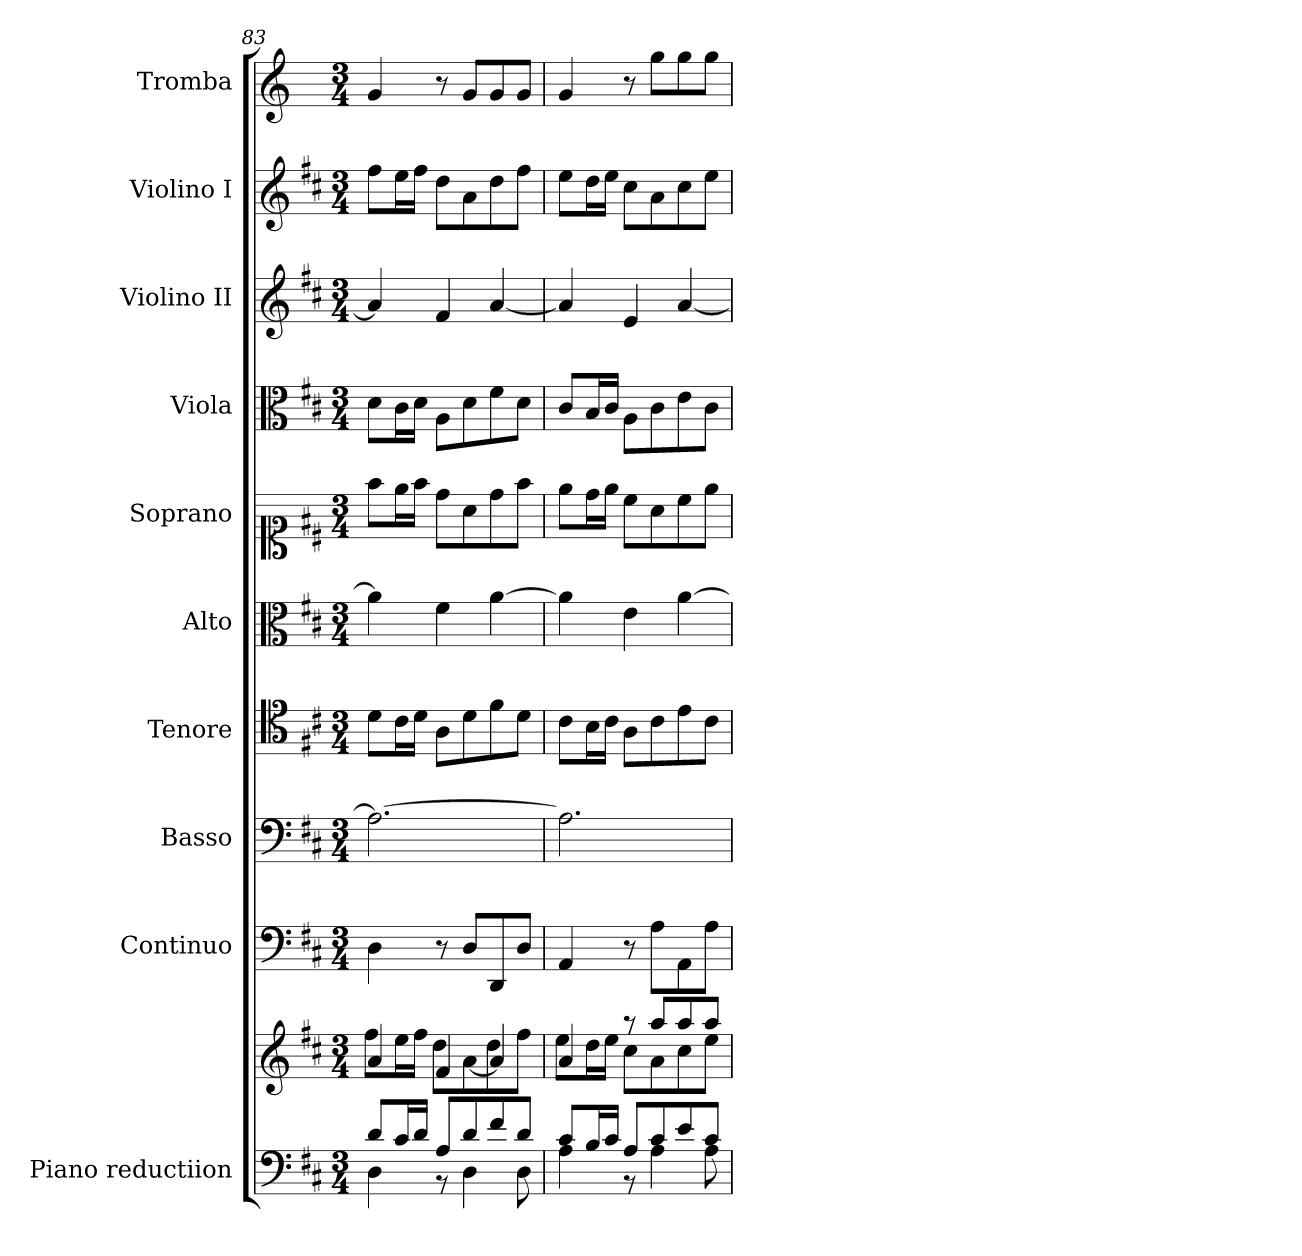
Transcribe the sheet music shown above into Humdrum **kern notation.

**kern	**kern	**kern	**kern	**kern	**kern	**kern	**kern	**kern	**kern	**kern
*part10	*part10	*part9	*part8	*part7	*part6	*part5	*part4	*part3	*part2	*part1
*staff11	*staff10	*staff9	*staff8	*staff7	*staff6	*staff5	*staff4	*staff3	*staff2	*staff1
*I"Piano reductiion	*	*I"Continuo	*I"Basso	*I"Tenore	*I"Alto	*I"Soprano	*I"Viola	*I"Violino II	*I"Violino I	*I"Tromba
*I'Pno	*	*	*	*	*	*	*I'Vla	*I'Vln	*I'Vln	*
!!LO:PB:g=z
*clefF4	*clefG2	*clefF4	*clefF4	*clefC4	*clefC3	*clefC1	*clefC3	*clefG2	*clefG2	*clefG2
*	*	*	*	*	*	*	*	*	*	*ITrd-1c-2
*k[f#c#]	*k[f#c#]	*k[f#c#]	*k[f#c#]	*k[f#c#]	*k[f#c#]	*k[f#c#]	*k[f#c#]	*k[f#c#]	*k[f#c#]	*k[f#c#]
*M3/4	*M3/4	*M3/4	*M3/4	*M3/4	*M3/4	*M3/4	*M3/4	*M3/4	*M3/4	*M3/4
=83	=83	=83	=83	=83	=83	=83	=83	=83	=83	=83
*^	*^	*	*	*	*	*	*	*	*	*
8d/L	4D\	4a/	8ff#\L	4D\	2.A\_	8d\L	4a\]	8ff#\L	8d\L	4a/]	8ff#\L	4a/
16c#/L	.	.	16ee\L	.	.	16c#\L	.	16ee\L	16c#\L	.	16ee\L	.
16d/JJ	.	.	16ff#\JJ	.	.	16d\JJ	.	16ff#\JJ	16d\JJ	.	16ff#\JJ	.
8A/L	8r	4f#/	8dd\L	8r	.	8A\L	4f#\	8dd\L	8A\L	4f#/	8dd\L	8r
8d/	4D\	.	[8a\	8D/L	.	8d\	.	8a\	8d\	.	8a\	8a/L
8f#/	.	4a/]	8dd\	8DD/	.	8f#\	[4a\	8dd\	8f#\	[4a/	8dd\	8a/
8d/J	8D\	.	8ff#\J	8D/J	.	8d\J	.	8ff#\J	8d\J	.	8ff#\J	8a/J
=84	=84	=84	=84	=84	=84	=84	=84	=84	=84	=84	=84	=84
8c#/L	4A\	4a/	8ee\L	4AA/	2.A\]	8c#\L	4a\]	8ee\L	8c#/L	4a/]	8ee\L	4a/
16B/L	.	.	16dd\L	.	.	16B\L	.	16dd\L	16B/L	.	16dd\L	.
16c#/JJ	.	.	16ee\JJ	.	.	16c#\JJ	.	16ee\JJ	16c#/JJ	.	16ee\JJ	.
8A/L	8r	8r	8cc#\L	8r	.	8A\L	4e\	8cc#\L	8A\L	4e/	8cc#\L	8r
8c#/	4A\	8aa/L	8a\	8A\L	.	8c#\	.	8a\	8c#\	.	8a\	8aa\L
8e/	.	8aa/	8cc#\	8AA\	.	8e\	[4a\	8cc#\	8e\	[4a/	8cc#\	8aa\
8c#/J	8A\	8aa/J	8ee\J	8A\J	.	8c#\J	.	8ee\J	8c#\J	.	8ee\J	8aa\J
*v	*v	*	*	*	*	*	*	*	*	*	*	*
*	*v	*v	*	*	*	*	*	*	*	*	*
=	=	=	=	=	=	=	=	=	=	=
*-	*-	*-	*-	*-	*-	*-	*-	*-	*-	*-
